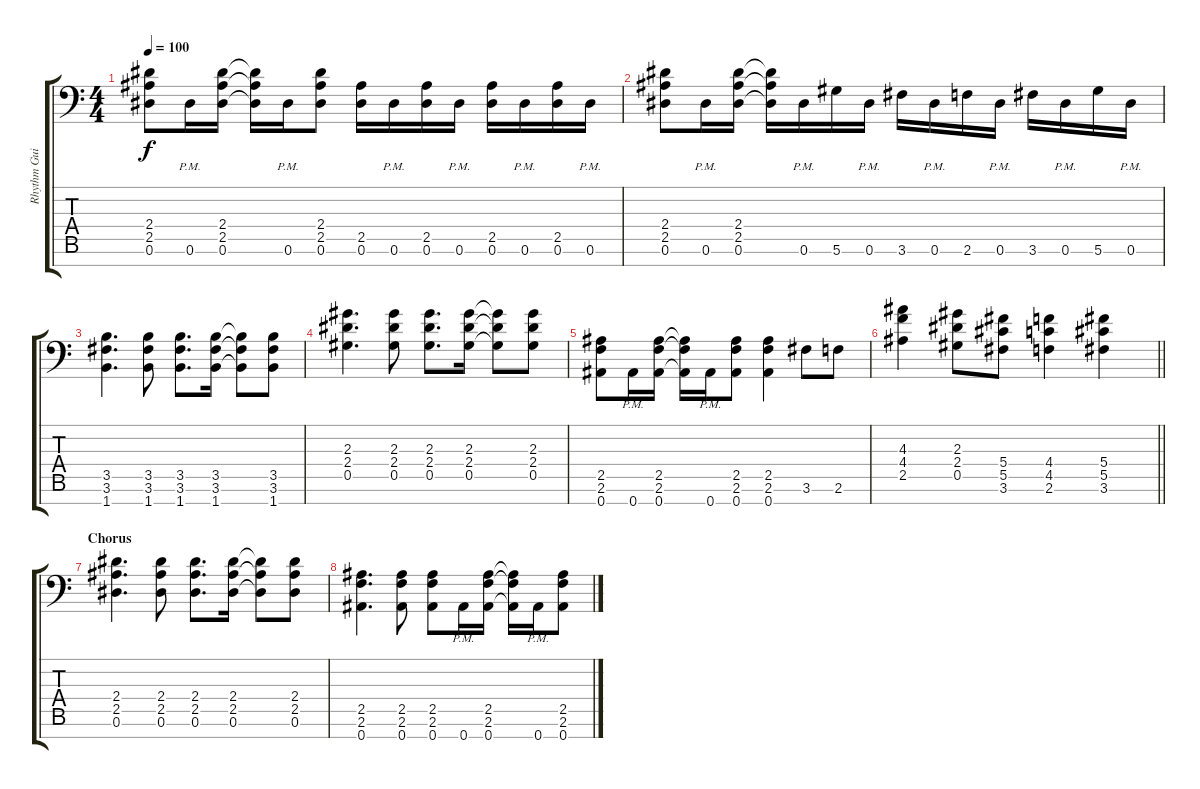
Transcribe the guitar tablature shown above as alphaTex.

\track ("Rhythm Guitar" "Rhythm Gui") {instrument distortionguitar}
\staff {score tabs}
\tuning (Eb4 Bb3 Gb3 Db3 Ab2 Eb2 Bb1) {hide}
\ts (4 4)
\tempo 100
\clef f4
\ks c
(2.4 2.5 0.6).8{dy f} 0.6{pm}.16 (2.4 2.5 0.6).16 (2.4{t} 2.5{t} 0.6{t}).16 0.6{pm}.16 (2.4 2.5 0.6).8 (2.5 0.6).16 0.6{pm}.16 (2.5 0.6).16 0.6{pm}.16 (2.5 0.6).16 0.6{pm}.16 (2.5 0.6).16 0.6{pm}.16 |
(2.4 2.5 0.6).8 0.6{pm}.16 (2.4 2.5 0.6).16 (2.4{t} 2.5{t} 0.6{t}).16 0.6{pm}.16 5.6.16 0.6{pm}.16 3.6.16 0.6{pm}.16 2.6.16 0.6{pm}.16 3.6.16 0.6{pm}.16 5.6.16 0.6{pm}.16 |
(3.5 3.6 1.7).4{d} (3.5 3.6 1.7).8 (3.5 3.6 1.7).8{d} (3.5 3.6 1.7).16 (3.5{t} 3.6{t} 1.7{t}).8 (3.5 3.6 1.7).8 |
(2.3 2.4 0.5).4{d} (2.3 2.4 0.5).8 (2.3 2.4 0.5).8{d} (2.3 2.4 0.5).16 (2.3{t} 2.4{t} 0.5{t}).8 (2.3 2.4 0.5).8 |
(2.5 2.6 0.7).8 0.7{pm}.16 (2.5 2.6 0.7).16 (2.5{t} 2.6{t} 0.7{t}).16 0.7{pm}.16 (2.5 2.6 0.7).8 (2.5 2.6 0.7).4 3.6.8 2.6.8 |
\barLineRight lightlight
(4.3 4.4 2.5).4 (2.3 2.4 0.5).8 (5.4 5.5 3.6).8 (4.4 4.5 2.6).4 (5.4 5.5 3.6).4 |
\section ("" "Chorus")
(2.4 2.5 0.6).4{d} (2.4 2.5 0.6).8 (2.4 2.5 0.6).8{d} (2.4 2.5 0.6).16 (2.4{t} 2.5{t} 0.6{t}).8 (2.4 2.5 0.6).8 |
(2.5 2.6 0.7).4{d} (2.5 2.6 0.7).8 (2.5 2.6 0.7).8 0.7{pm}.16 (2.5 2.6 0.7).16 (2.5{t} 2.6{t} 0.7{t}).16 0.7{pm}.16 (2.5 2.6 0.7).8
